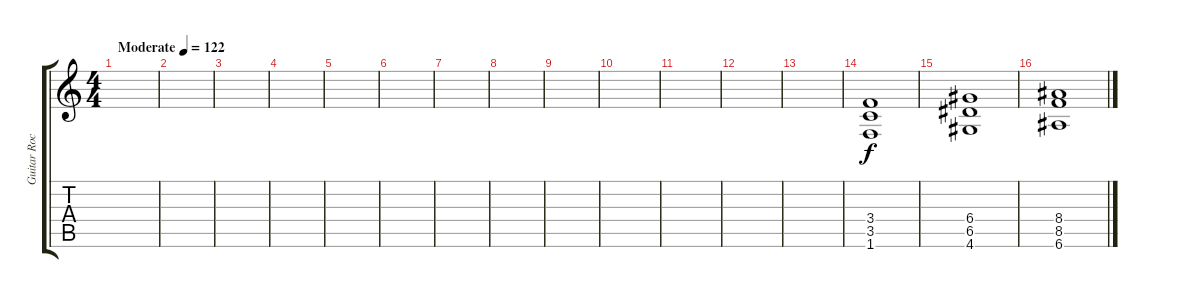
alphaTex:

\track ("Guitar Rock" "Guitar Roc") {instrument overdrivenguitar}
\staff {score tabs}
\tuning (E4 B3 G3 D3 A2 E2) {hide}
\ts (4 4)
\tempo (122 "Moderate")
\clef g2
\ks c
|
|
|
|
|
|
|
|
|
|
|
|
|
(3.4 3.5 1.6).1 |
(6.4 6.5 4.6).1 |
(8.4 8.5 6.6).1
